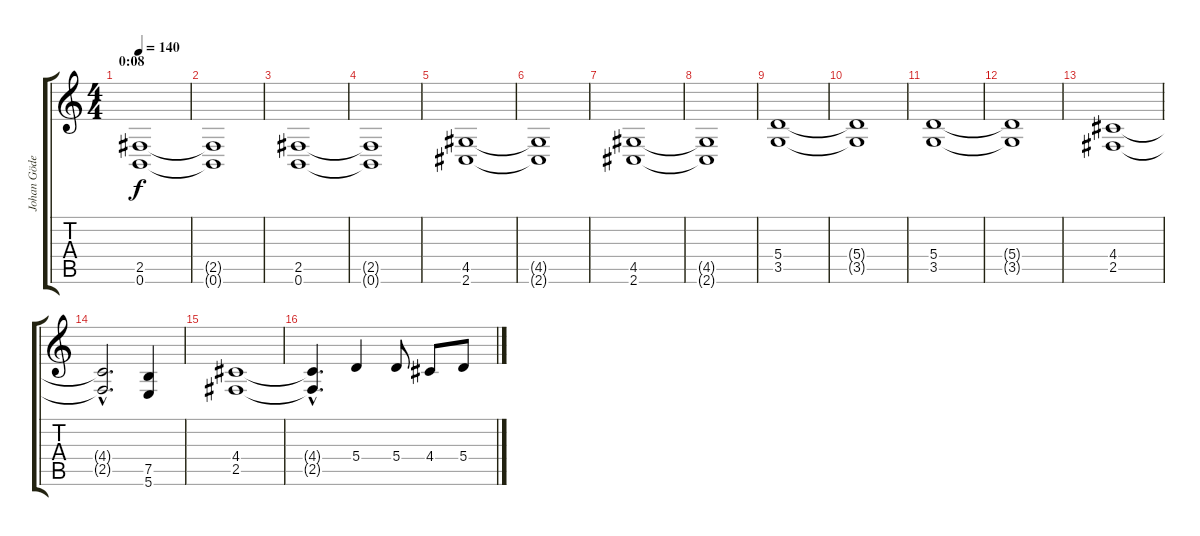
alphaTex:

\track ("Johan Göderberg" "Johan Göde") {instrument distortionguitar}
\staff {score tabs}
\tuning (B3 Gb3 D3 A2 E2 B1) {hide}
\ts (4 4)
\section ("" "0:08")
\tempo 140
\clef g2
\ks c
(2.5 0.6).1{dy f instrument distortionguitar} |
(2.5{t} 0.6{t}).1 |
(2.5 0.6).1 |
(2.5{t} 0.6{t}).1 |
(4.5 2.6).1 |
(4.5{t} 2.6{t}).1 |
(4.5 2.6).1 |
(4.5{t} 2.6{t}).1 |
(5.4 3.5).1 |
(5.4{t} 3.5{t}).1 |
(5.4 3.5).1 |
(5.4{t} 3.5{t}).1 |
(4.4 2.5).1 |
(4.4{hac t} 2.5{hac t}).2{d} (7.5 5.6).4 |
(4.4 2.5).1 |
(4.4{hac t} 2.5{hac t}).4{d} 5.4.4 5.4.8 4.4.8 5.4.8
